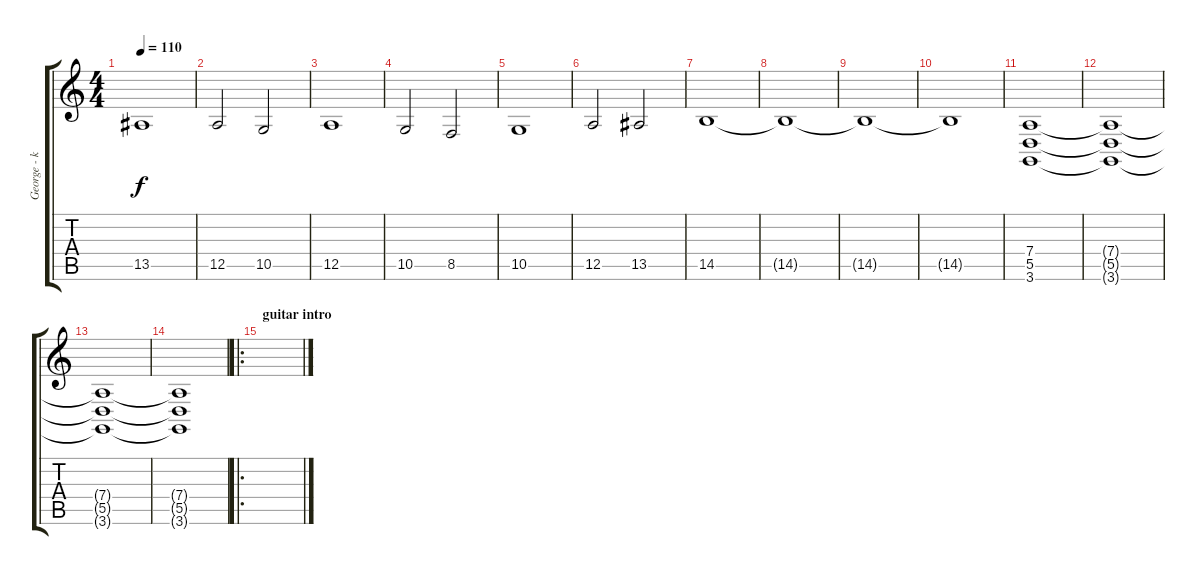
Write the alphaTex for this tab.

\track ("George - kbrd" "George - k") {instrument stringensemble2}
\staff {score tabs}
\tuning (E4 B3 G3 D3 A2 E2) {hide}
\ts (4 4)
\tempo 110
\clef g2
\ks c
13.5.1{dy f} |
12.5.2 10.5.2 |
12.5.1 |
10.5.2 8.5.2 |
10.5.1 |
12.5.2 13.5.2 |
14.5.1 |
14.5{t}.1 |
14.5{t}.1{volume 0} |
14.5{t}.1 |
(7.4 5.5 3.6).1{volume 16} |
(7.4{t} 5.5{t} 3.6{t}).1 |
(7.4{t} 5.5{t} 3.6{t}).1 |
(7.4{t} 5.5{t} 3.6{t}).1 |
\ro
\section ("" "guitar intro")
